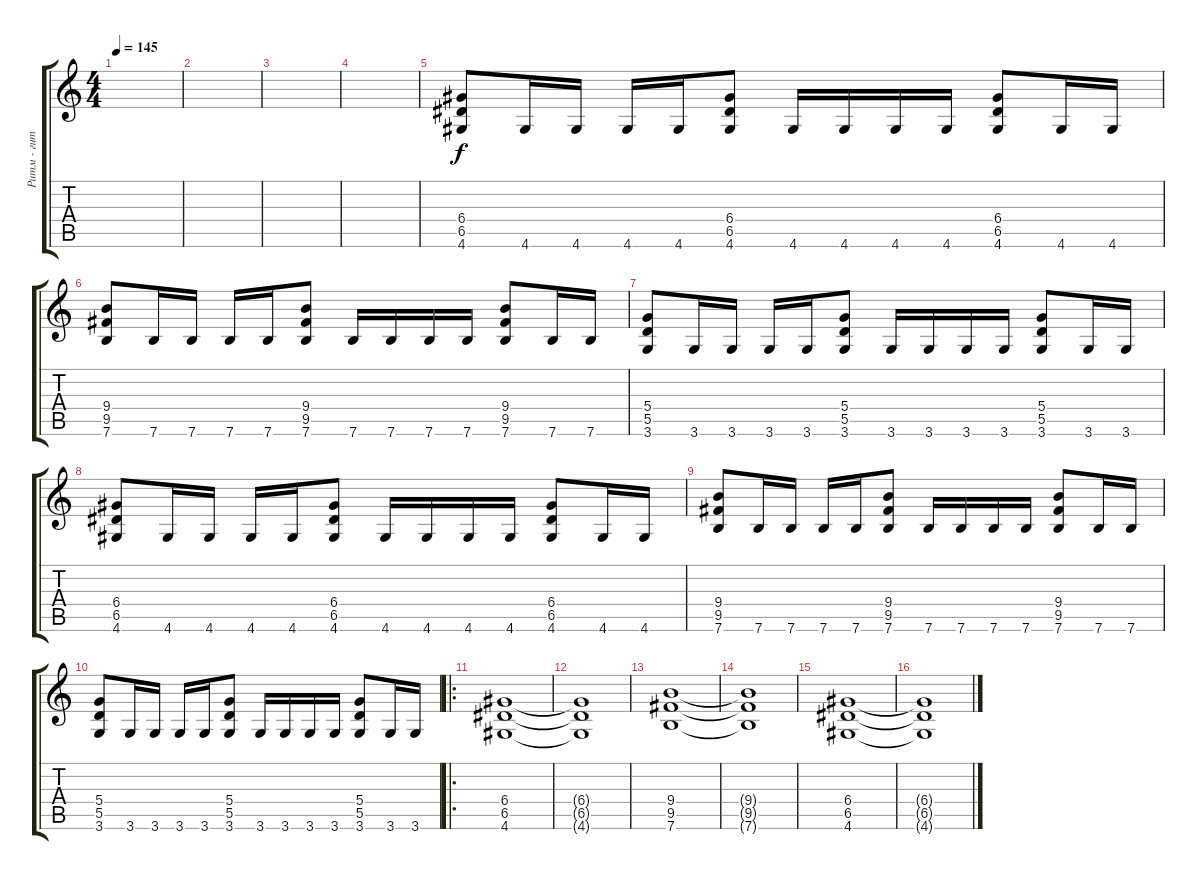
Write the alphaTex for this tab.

\track ("Ритм - гитара" "Ритм - гит") {instrument distortionguitar}
\staff {score tabs}
\tuning (E4 B3 G3 D3 A2 E2) {hide}
\ts (4 4)
\tempo 145
\clef g2
\ks c
|
|
|
|
(6.4 6.5 4.6).8 4.6.16 4.6.16 4.6.16 4.6.16 (6.4 6.5 4.6).8 4.6.16 4.6.16 4.6.16 4.6.16 (6.4 6.5 4.6).8 4.6.16 4.6.16 |
(9.4 9.5 7.6).8 7.6.16 7.6.16 7.6.16 7.6.16 (9.4 9.5 7.6).8 7.6.16 7.6.16 7.6.16 7.6.16 (9.4 9.5 7.6).8 7.6.16 7.6.16 |
(5.4 5.5 3.6).8 3.6.16 3.6.16 3.6.16 3.6.16 (5.4 5.5 3.6).8 3.6.16 3.6.16 3.6.16 3.6.16 (5.4 5.5 3.6).8 3.6.16 3.6.16 |
(6.4 6.5 4.6).8 4.6.16 4.6.16 4.6.16 4.6.16 (6.4 6.5 4.6).8 4.6.16 4.6.16 4.6.16 4.6.16 (6.4 6.5 4.6).8 4.6.16 4.6.16 |
(9.4 9.5 7.6).8 7.6.16 7.6.16 7.6.16 7.6.16 (9.4 9.5 7.6).8 7.6.16 7.6.16 7.6.16 7.6.16 (9.4 9.5 7.6).8 7.6.16 7.6.16 |
(5.4 5.5 3.6).8 3.6.16 3.6.16 3.6.16 3.6.16 (5.4 5.5 3.6).8 3.6.16 3.6.16 3.6.16 3.6.16 (5.4 5.5 3.6).8 3.6.16 3.6.16 |
\ro
(6.4 6.5 4.6).1 |
(6.4{t} 6.5{t} 4.6{t}).1 |
(9.4 9.5 7.6).1 |
(9.4{t} 9.5{t} 7.6{t}).1 |
(6.4 6.5 4.6).1 |
(6.4{t} 6.5{t} 4.6{t}).1
